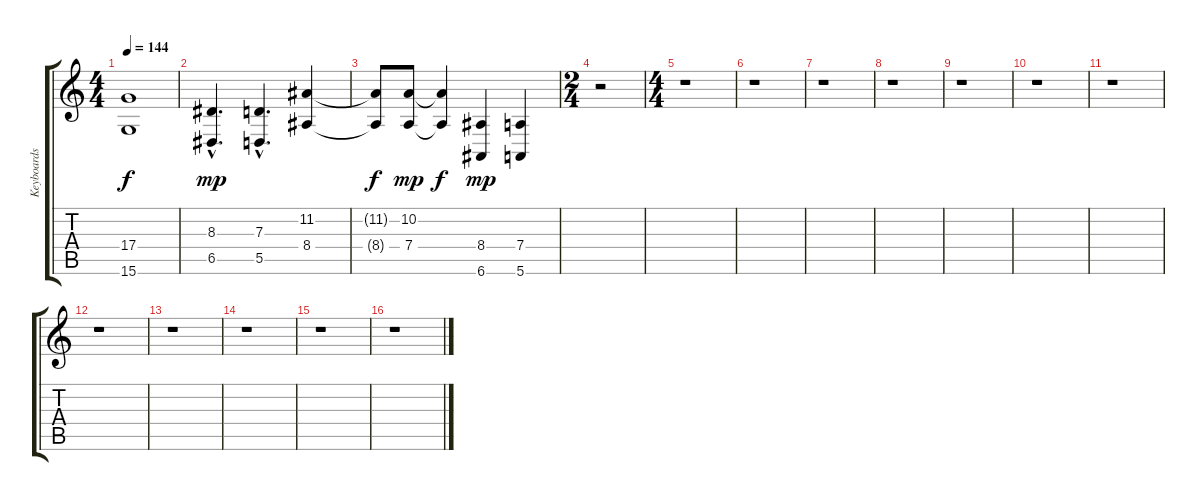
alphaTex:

\track ("Keyboards" "Keyboards") {instrument choiraahs}
\staff {score tabs}
\tuning (E4 B3 G3 D3 A2 E2) {hide}
\ts (4 4)
\tempo 144
\clef g2
\ks c
(17.4{t} 15.6{t}).1{dy f} |
(8.3{hac} 6.5{hac}).4{d dy mp} (7.3{hac} 5.5{hac}).4{d} (11.2 8.4).4 |
(11.2{t} 8.4{t}).8{dy f} (10.2 7.4).8{dy mp} (10.2{t} 7.4{t}).4{dy f} (8.4 6.6).4{dy mp} (7.4 5.6).4 |
\ts (2 4)
r.2 |
\ts (4 4)
r.1 |
r.1 |
r.1 |
r.1 |
r.1 |
r.1 |
r.1 |
r.1 |
r.1 |
r.1 |
r.1 |
r.1
